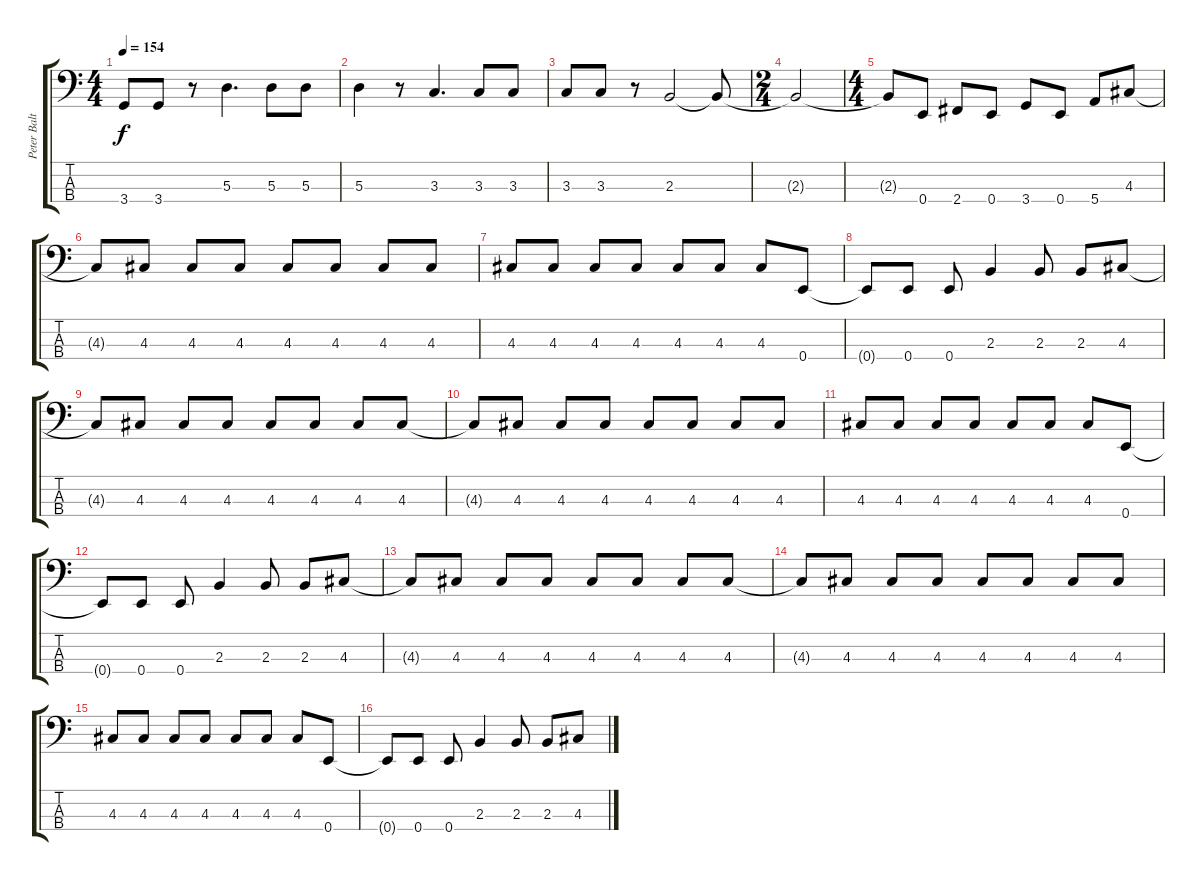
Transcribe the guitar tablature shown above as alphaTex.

\track ("Peter Baltes" "Peter Balt") {instrument electricbassfinger}
\staff {score tabs}
\tuning (G2 D2 A1 E1) {hide}
\ts (4 4)
\tempo 154
\clef f4
\ks c
3.4.8{dy f} 3.4.8 r.8 5.3.4{d} 5.3.8 5.3.8 |
5.3.4 r.8 3.3.4{d} 3.3.8 3.3.8 |
3.3.8 3.3.8 r.8 2.3.2 2.3{t}.8 |
\ts (2 4)
2.3{t}.2 |
\ts (4 4)
2.3{t}.8 0.4.8 2.4.8 0.4.8 3.4.8 0.4.8 5.4.8 4.3.8 |
4.3{t}.8 4.3.8 4.3.8 4.3.8 4.3.8 4.3.8 4.3.8 4.3.8 |
4.3.8 4.3.8 4.3.8 4.3.8 4.3.8 4.3.8 4.3.8 0.4.8 |
0.4{t}.8 0.4.8 0.4.8 2.3.4 2.3.8 2.3.8 4.3.8 |
4.3{t}.8 4.3.8 4.3.8 4.3.8 4.3.8 4.3.8 4.3.8 4.3.8 |
4.3{t}.8 4.3.8 4.3.8 4.3.8 4.3.8 4.3.8 4.3.8 4.3.8 |
4.3.8 4.3.8 4.3.8 4.3.8 4.3.8 4.3.8 4.3.8 0.4.8 |
0.4{t}.8 0.4.8 0.4.8 2.3.4 2.3.8 2.3.8 4.3.8 |
4.3{t}.8 4.3.8 4.3.8 4.3.8 4.3.8 4.3.8 4.3.8 4.3.8 |
4.3{t}.8 4.3.8 4.3.8 4.3.8 4.3.8 4.3.8 4.3.8 4.3.8 |
4.3.8 4.3.8 4.3.8 4.3.8 4.3.8 4.3.8 4.3.8 0.4.8 |
0.4{t}.8 0.4.8 0.4.8 2.3.4 2.3.8 2.3.8 4.3.8
